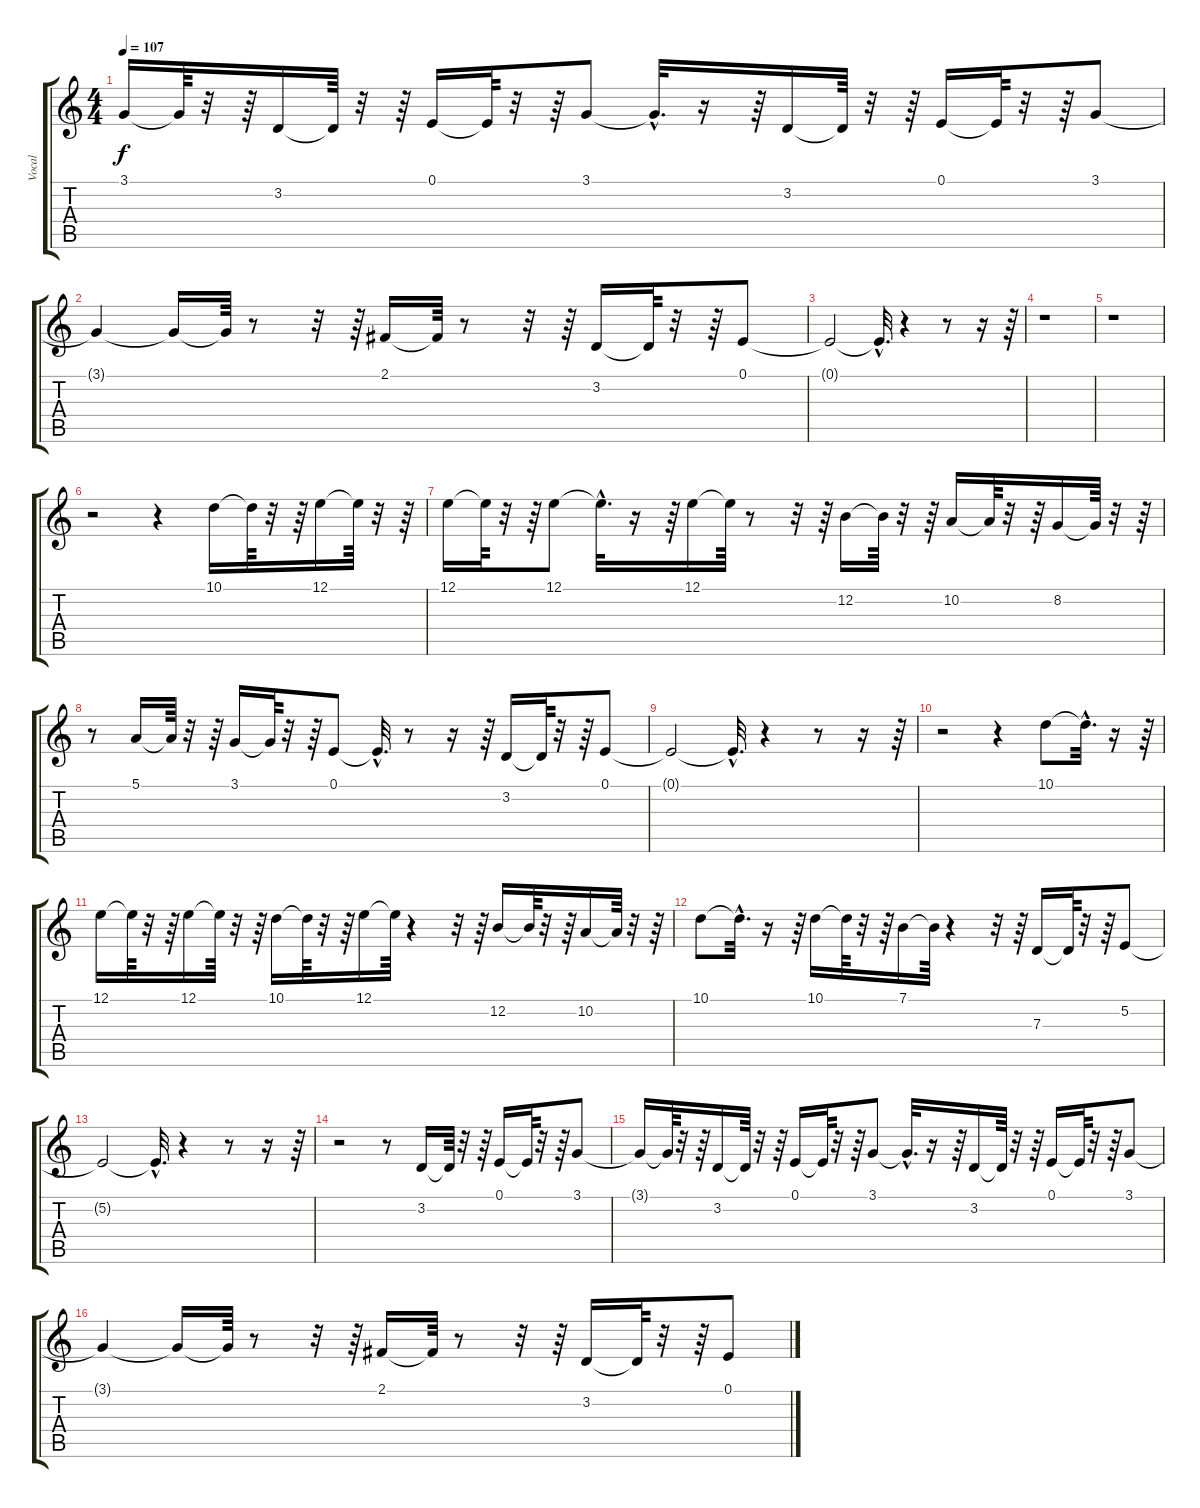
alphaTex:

\track ("Vocal" "Vocal") {instrument drawbarorgan}
\staff {score tabs}
\tuning (E4 B3 G3 D3 A2 E2) {hide}
\ts (4 4)
\tempo 107
\clef g2
\ks c
3.1{t}.16{dy f} 3.1{t}.64 r.32 r.64 3.2.16 3.2{t}.64 r.32 r.64 0.1.16 0.1{t}.64 r.32 r.64 3.1.8 3.1{hac t}.32{d} r.16 r.64 3.2.16 3.2{t}.64 r.32 r.64 0.1.16 0.1{t}.64 r.32 r.64 3.1.8 |
3.1{t}.4 3.1{t}.16 3.1{t}.64 r.8 r.32 r.64 2.1.16 2.1{t}.64 r.8 r.32 r.64 3.2.16 3.2{t}.64 r.32 r.64 0.1.8 |
0.1{t}.2 0.1{hac t}.32{d} r.4 r.8 r.16 r.64 |
r.1 |
r.1 |
r.2 r.4 10.1.16 10.1{t}.64 r.32 r.64 12.1.16 12.1{t}.64 r.32 r.64 |
12.1.16 12.1{t}.64 r.32 r.64 12.1.8 12.1{hac t}.32{d} r.16 r.64 12.1.16 12.1{t}.64 r.8 r.32 r.64 12.2.16 12.2{t}.64 r.32 r.64 10.2.16 10.2{t}.64 r.32 r.64 8.2.16 8.2{t}.64 r.32 r.64 |
r.8 5.1.16 5.1{t}.64 r.32 r.64 3.1.16 3.1{t}.64 r.32 r.64 0.1.8 0.1{hac t}.32{d} r.8 r.16 r.64 3.2.16 3.2{t}.64 r.32 r.64 0.1.8 |
0.1{t}.2 0.1{hac t}.32{d} r.4 r.8 r.16 r.64 |
r.2 r.4 10.1.8 10.1{hac t}.32{d} r.16 r.64 |
12.1.16 12.1{t}.64 r.32 r.64 12.1.16 12.1{t}.64 r.32 r.64 10.1.16 10.1{t}.64 r.32 r.64 12.1.16 12.1{t}.64 r.4 r.32 r.64 12.2.16 12.2{t}.64 r.32 r.64 10.2.16 10.2{t}.64 r.32 r.64 |
10.1.8 10.1{hac t}.32{d} r.16 r.64 10.1.16 10.1{t}.64 r.32 r.64 7.1.16 7.1{t}.64 r.4 r.32 r.64 7.3.16 7.3{t}.64 r.32 r.64 5.2.8 |
5.2{t}.2 5.2{hac t}.32{d} r.4 r.8 r.16 r.64 |
r.2 r.8 3.2.16 3.2{t}.64 r.32 r.64 0.1.16 0.1{t}.64 r.32 r.64 3.1.8 |
3.1{t}.16 3.1{t}.64 r.32 r.64 3.2.16 3.2{t}.64 r.32 r.64 0.1.16 0.1{t}.64 r.32 r.64 3.1.8 3.1{hac t}.32{d} r.16 r.64 3.2.16 3.2{t}.64 r.32 r.64 0.1.16 0.1{t}.64 r.32 r.64 3.1.8 |
3.1{t}.4 3.1{t}.16 3.1{t}.64 r.8 r.32 r.64 2.1.16 2.1{t}.64 r.8 r.32 r.64 3.2.16 3.2{t}.64 r.32 r.64 0.1.8
